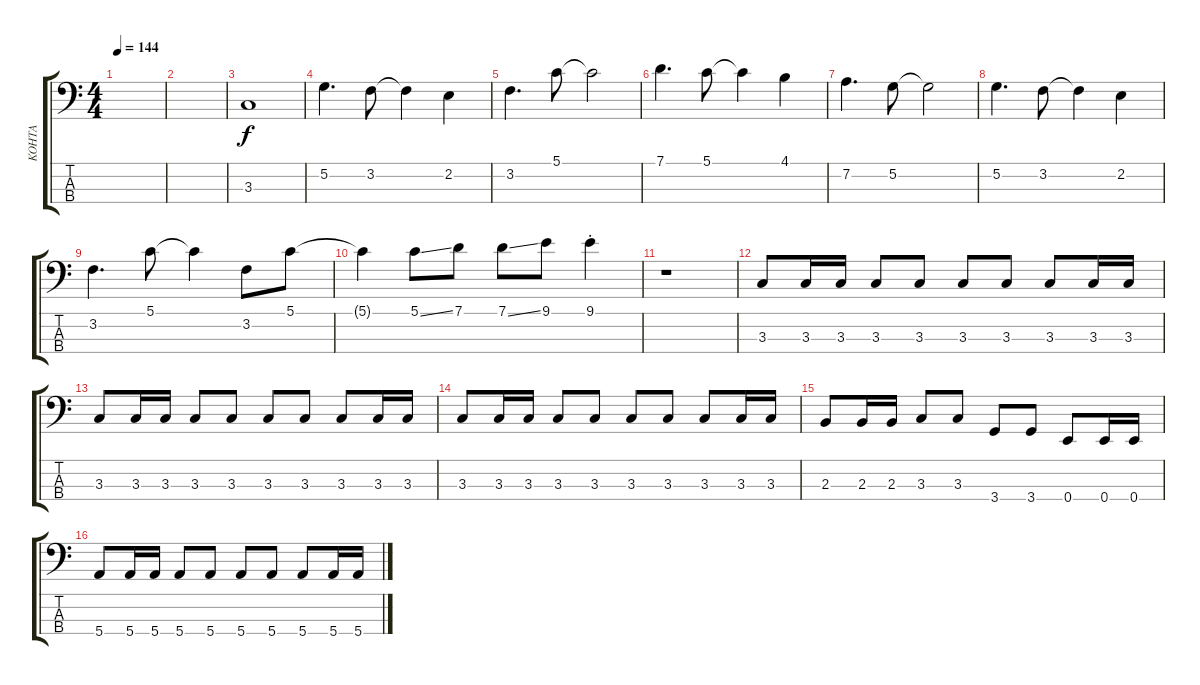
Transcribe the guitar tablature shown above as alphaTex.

\track ("KOHTA" "KOHTA") {instrument electricbasspick}
\staff {score tabs}
\tuning (G2 D2 A1 E1) {hide}
\ts (4 4)
\tempo 144
\clef f4
\ks c
|
|
3.3.1 |
5.2.4{d} 3.2.8 3.2{t}.4 2.2.4 |
3.2.4{d} 5.1.8 5.1{t}.2 |
7.1.4{d} 5.1.8 5.1{t}.4 4.1.4 |
7.2.4{d} 5.2.8 5.2{t}.2 |
5.2.4{d} 3.2.8 3.2{t}.4 2.2.4 |
3.2.4{d} 5.1.8 5.1{t}.4 3.2.8 5.1.8 |
5.1{t}.4 5.1{ss}.8 7.1.8 7.1{ss}.8 9.1.8 9.1{st}.4 |
r.1 |
3.3.8 3.3.16 3.3.16 3.3.8 3.3.8 3.3.8 3.3.8 3.3.8 3.3.16 3.3.16 |
3.3.8 3.3.16 3.3.16 3.3.8 3.3.8 3.3.8 3.3.8 3.3.8 3.3.16 3.3.16 |
3.3.8 3.3.16 3.3.16 3.3.8 3.3.8 3.3.8 3.3.8 3.3.8 3.3.16 3.3.16 |
2.3.8 2.3.16 2.3.16 3.3.8 3.3.8 3.4.8 3.4.8 0.4.8 0.4.16 0.4.16 |
5.4.8 5.4.16 5.4.16 5.4.8 5.4.8 5.4.8 5.4.8 5.4.8 5.4.16 5.4.16
